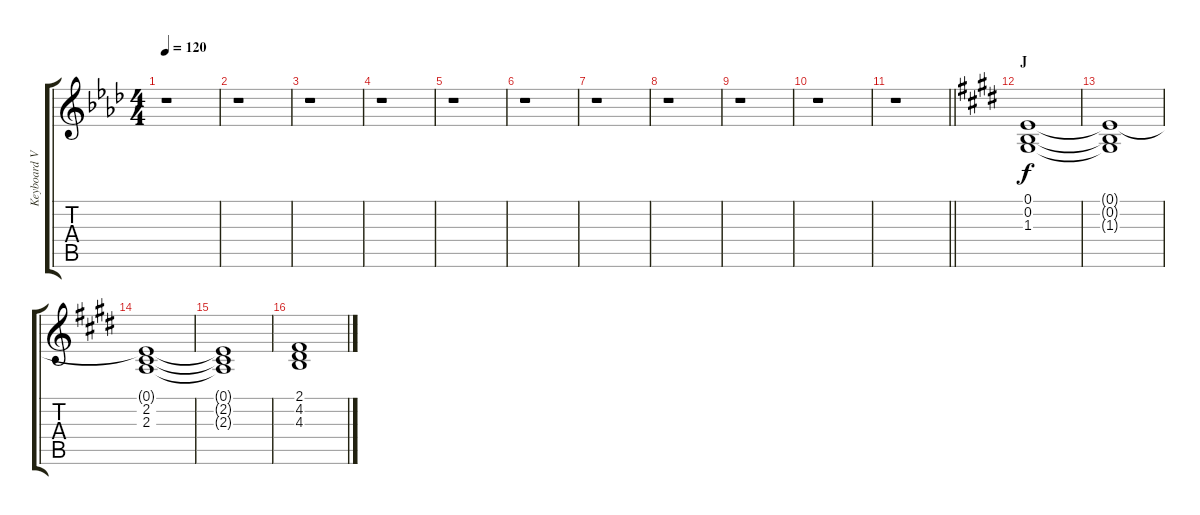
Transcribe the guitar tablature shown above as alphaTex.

\track ("Keyboard V" "Keyboard V") {instrument pad2warm}
\staff {score tabs}
\tuning (E4 B3 G3 D3 A2 E2) {hide}
\ts (4 4)
\tempo 120
\clef g2
\ks ab
r.1{dy f} |
r.1 |
r.1 |
r.1 |
r.1 |
r.1 |
r.1 |
r.1 |
r.1 |
r.1 |
\barLineRight lightlight
r.1 |
\section ("" "J")
\ks e
(0.1 0.2 1.3).1 |
(0.1{t} 0.2{t} 1.3{t}).1 |
(0.1{t} 2.2 2.3).1 |
(0.1{t} 2.2{t} 2.3{t}).1 |
(2.1 4.2 4.3).1
